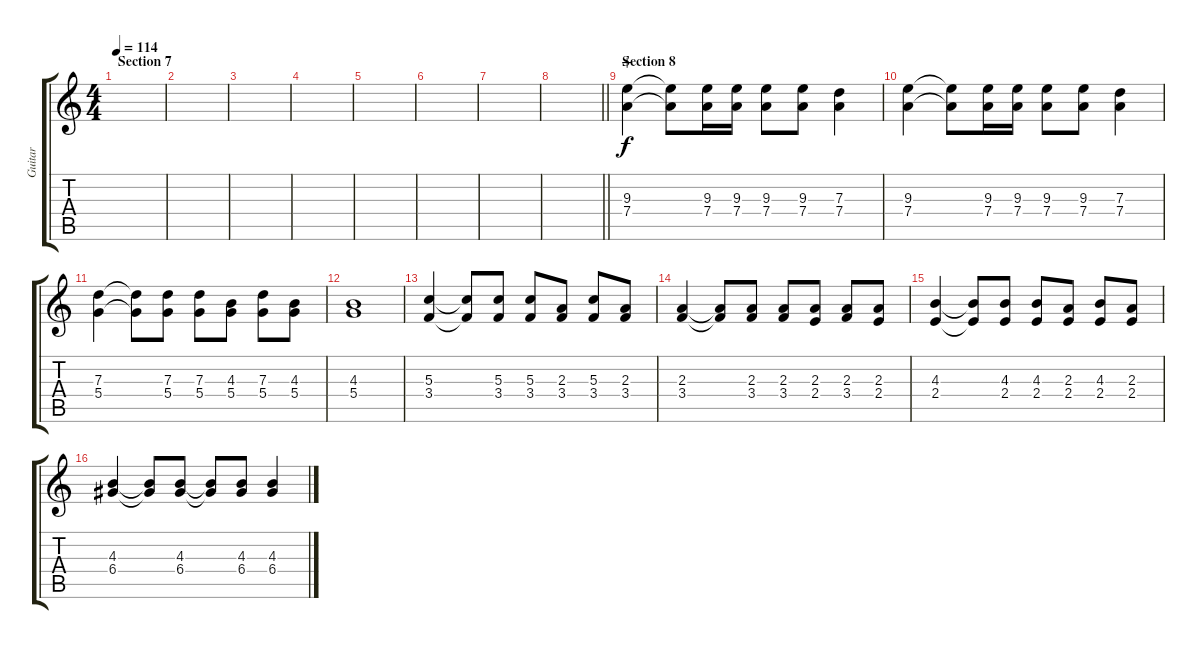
\track ("Guitar" "Guitar") {instrument overdrivenguitar}
\staff {score tabs}
\tuning (E4 B3 G3 D3 A2 E2) {hide}
\ts (4 4)
\section ("" "Section 7")
\tempo 114
\clef g2
\ks c
|
|
|
|
|
|
|
\barLineRight lightlight
|
\section ("" "Section 8")
(9.3 7.4).4{volume 16 instrument distortionguitar wahc} (9.3{t} 7.4{t}).8 (9.3 7.4).16 (9.3 7.4).16 (9.3 7.4).8 (9.3 7.4).8 (7.3 7.4).4 |
(9.3 7.4).4 (9.3{t} 7.4{t}).8 (9.3 7.4).16 (9.3 7.4).16 (9.3 7.4).8 (9.3 7.4).8 (7.3 7.4).4 |
(7.3 5.4).4 (7.3{t} 5.4{t}).8 (7.3 5.4).8 (7.3 5.4).8 (4.3 5.4).8 (7.3 5.4).8 (4.3 5.4).8 |
(4.3 5.4).1 |
(5.3 3.4).4 (5.3{t} 3.4{t}).8 (5.3 3.4).8 (5.3 3.4).8 (2.3 3.4).8 (5.3 3.4).8 (2.3 3.4).8 |
(2.3 3.4).4 (2.3{t} 3.4{t}).8 (2.3 3.4).8 (2.3 3.4).8 (2.3 2.4).8 (2.3 3.4).8 (2.3 2.4).8 |
(4.3 2.4).4 (4.3{t} 2.4{t}).8 (4.3 2.4).8 (4.3 2.4).8 (2.3 2.4).8 (4.3 2.4).8 (2.3 2.4).8 |
(4.3 6.4).4 (4.3{t} 6.4{t}).8 (4.3 6.4).8 (4.3{t} 6.4{t}).8 (4.3 6.4).8 (4.3 6.4).4
